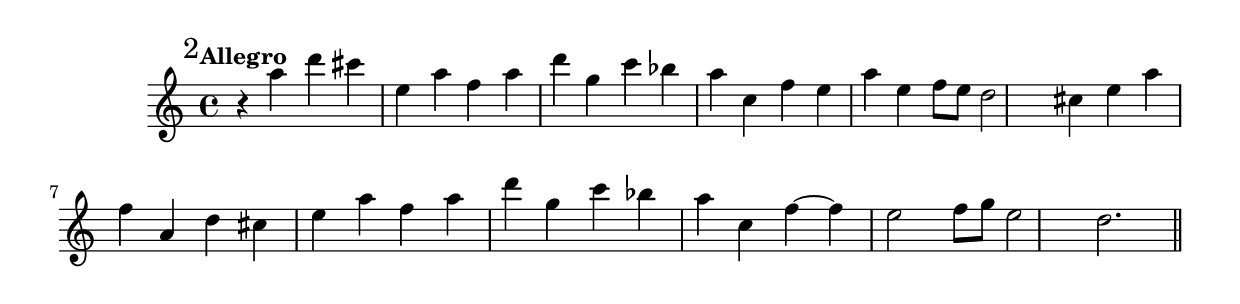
%%  secondo_flauto.ly
%%  Copyright (c) 2011 Benjamin Coudrin <benjamin.coudrin@gmail.com>
%%                All Rights Reserved
%%
%%  Copyleft :
%%  This program is free software. It comes without any warranty, to
%%  the extent permitted by applicable law. You can redistribute it
%%  and/or modify it under the terms of the Do What The Fuck You Want
%%  To Public License, Version 2, as published by Sam Hocevar. See
%%  http://sam.zoy.org/wtfpl/COPYING for more details.

\relative c'' {
  \mark \markup "2"
  \tempo "Allegro"
  r4 a'4 d4
  cis4 e,4 a4
  f4 a4 d4
  g,4 c4 bes4
  a4 c,4 f4
  e4 a4 e4
  f8[ e] d2
  cis4 e4 a4
  f4 a,4 d4
  cis4 e4 a4
  f4 a4 d4
  g,4 c4 bes4
  a4 c,4 f4~
  f4 e2
  f8[ g8] e2
  d2.
  
  \bar "||"
  \break
}
